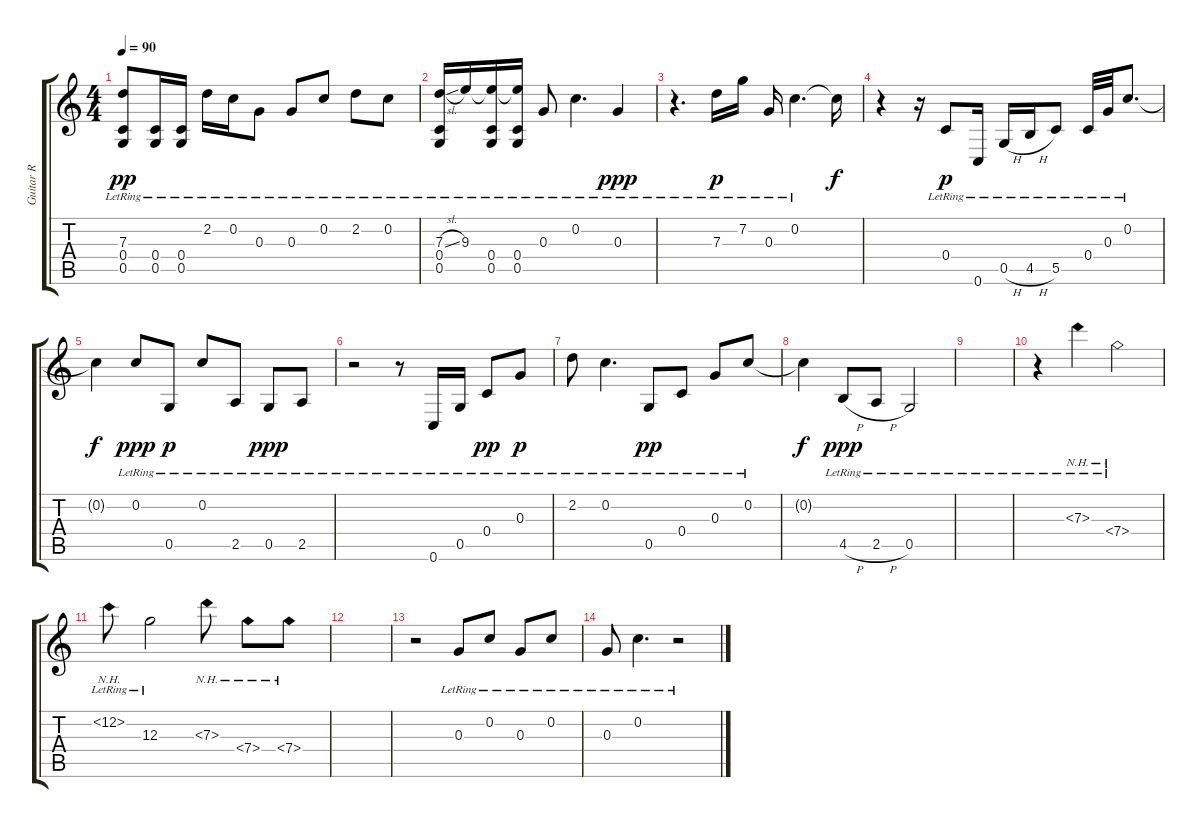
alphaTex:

\track ("Guitar R" "Guitar R") {instrument electricguitarclean}
\staff {score tabs}
\tuning (E4 C4 G3 C3 G2 C2) {hide}
\ts (4 4)
\tempo 90
\clef g2
\ks c
(7.3{lr} 0.4{lr} 0.5{lr}).8{dy pp} (0.4{lr} 0.5{lr}).16 (0.4{lr} 0.5{lr}).16 2.2{lr}.16 0.2{lr}.16 0.3{lr}.8 0.3{lr}.8 0.2{lr}.8 2.2{lr}.8 0.2{lr}.8 |
(7.3{sl lr} 0.4{lr} 0.5{lr}).16 9.3{lr}.16 (9.3{t} 0.4{lr} 0.5{lr}).16 (9.3{t} 0.4{lr} 0.5{lr}).16 0.3{lr}.8 0.2{lr}.4{d} 0.3{lr}.4{dy ppp} |
r.4{d} 7.3{lr}.16{dy p} 7.2{lr}.16 0.3{lr}.16 0.2{lr}.4{d} 0.2{t}.16{dy f} |
r.4 r.16 0.4{lr}.8{dy p} 0.6{lr}.16 0.5{h lr}.16 4.5{h lr}.16 5.5{lr}.8 0.4{lr}.32 0.3{lr}.32 0.2{lr}.8{d} |
0.2{t}.4{dy f} 0.2{lr}.8{dy ppp} 0.5{lr}.8{dy p} 0.2{lr}.8 2.5{lr}.8 0.5{lr}.8{dy ppp} 2.5{lr}.8 |
r.2 r.8 0.6{lr}.16 0.5{lr}.16 0.4{lr}.8{dy pp} 0.3{lr}.8{dy p} |
2.2{lr}.8 0.2{lr}.4{d} 0.5{lr}.8{dy pp} 0.4{lr}.8 0.3{lr}.8 0.2{lr}.8 |
0.2{t}.4{dy f} 4.5{h lr}.8{dy ppp} 2.5{h lr}.8 0.5{lr}.2 |
|
r.4 7.3{nh lr}.4 7.4{nh lr}.2 |
12.2{nh lr}.8 12.3{lr}.2 7.3{nh}.8 7.4{nh}.8 7.4{nh}.8 |
|
r.2 0.3{lr}.8 0.2{lr}.8 0.3{lr}.8 0.2{lr}.8 |
0.3{lr}.8 0.2{lr}.4{d} r.2
